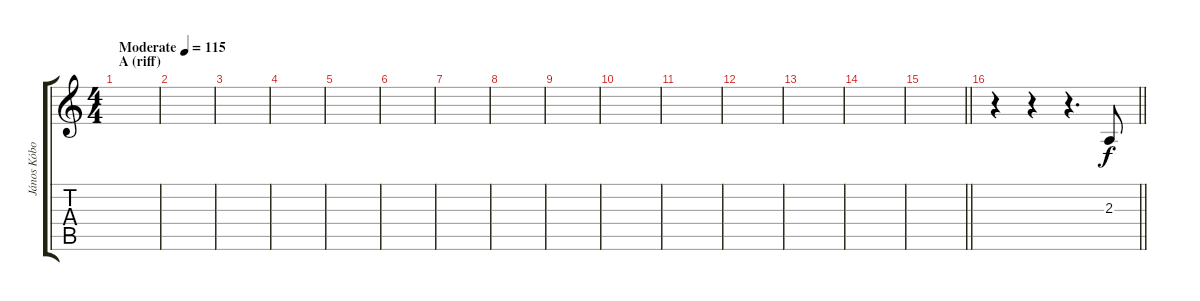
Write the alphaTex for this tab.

\track ("János Kóbor \"Mecky\" (Vocal)" "János Kóbo") {instrument oboe}
\staff {score tabs}
\tuning (E4 B3 G3 D3 A2 E2) {hide}
\ts (4 4)
\section ("" "A (riff)")
\tempo (115 "Moderate")
\clef g2
\ks c
|
|
|
|
|
|
|
|
|
|
|
|
|
|
\barLineRight lightlight
|
\section ("" "")
\barLineRight lightlight
r.4 r.4 r.4{d} 2.3.8
